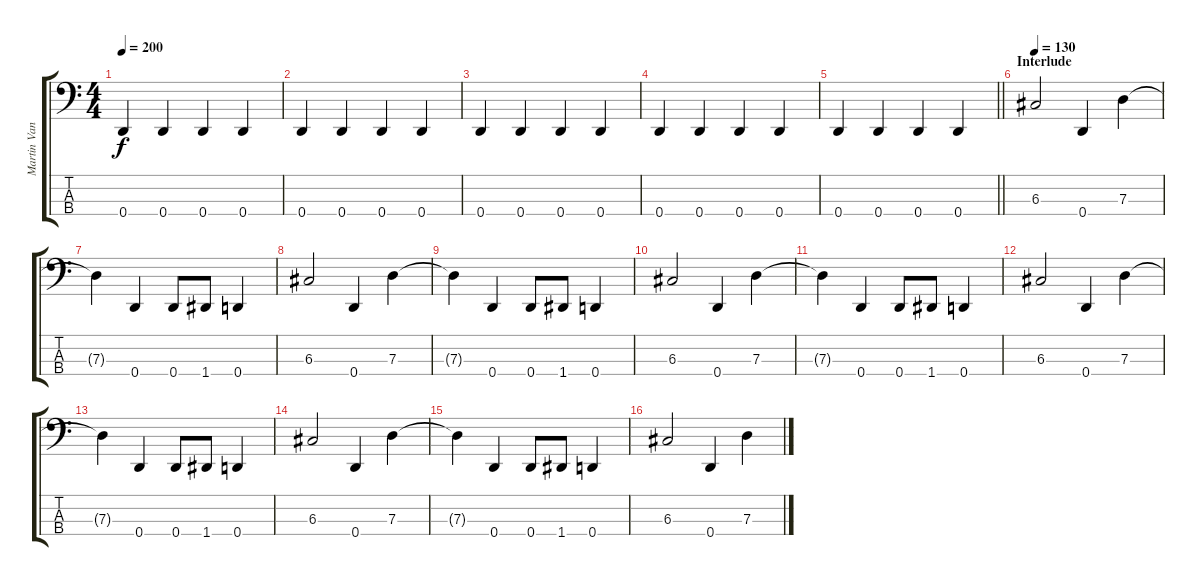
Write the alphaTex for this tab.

\track ("Martin Van Drunen " "Martin Van") {instrument electricbassfinger}
\staff {score tabs}
\tuning (F2 C2 G1 D1) {hide}
\ts (4 4)
\tempo 200
\clef f4
\ks c
0.4.4{dy f} 0.4.4 0.4.4 0.4.4 |
0.4.4 0.4.4 0.4.4 0.4.4 |
0.4.4 0.4.4 0.4.4 0.4.4 |
0.4.4 0.4.4 0.4.4 0.4.4 |
\barLineRight lightlight
0.4.4 0.4.4 0.4.4 0.4.4 |
\section ("" "Interlude")
\tempo 130
6.3.2 0.4.4 7.3.4 |
7.3{t}.4 0.4.4 0.4.8 1.4.8 0.4.4 |
6.3.2 0.4.4 7.3.4 |
7.3{t}.4 0.4.4 0.4.8 1.4.8 0.4.4 |
6.3.2 0.4.4 7.3.4 |
7.3{t}.4 0.4.4 0.4.8 1.4.8 0.4.4 |
6.3.2 0.4.4 7.3.4 |
7.3{t}.4 0.4.4 0.4.8 1.4.8 0.4.4 |
6.3.2 0.4.4 7.3.4 |
7.3{t}.4 0.4.4 0.4.8 1.4.8 0.4.4 |
6.3.2 0.4.4 7.3.4
